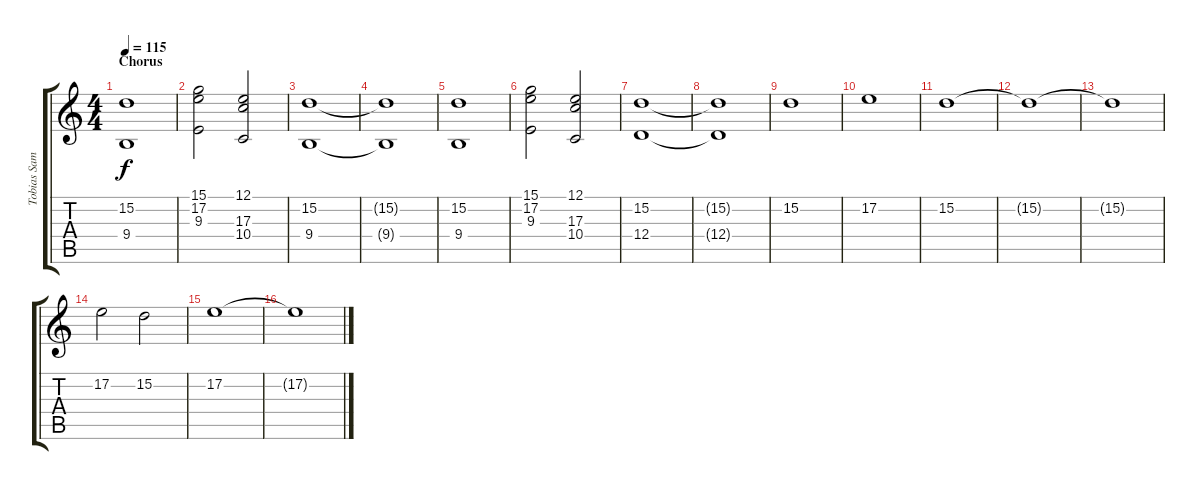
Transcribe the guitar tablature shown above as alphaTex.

\track ("Tobias Sammet" "Tobias Sam") {instrument choiraahs}
\staff {score tabs}
\tuning (E4 B3 G3 D3 A2 E2) {hide}
\ts (4 4)
\section ("" "Chorus")
\tempo 115
\clef g2
\ks c
(15.2 9.4).1{dy f} |
(15.1 17.2 9.3).2 (12.1 17.3 10.4).2 |
(15.2 9.4).1 |
(15.2{t} 9.4{t}).1 |
(15.2 9.4).1 |
(15.1 17.2 9.3).2 (12.1 17.3 10.4).2 |
(15.2 12.4).1 |
(15.2{t} 12.4{t}).1 |
15.2.1 |
17.2.1 |
15.2.1 |
15.2{t}.1 |
15.2{t}.1 |
17.2.2 15.2.2 |
17.2.1 |
17.2{t}.1
